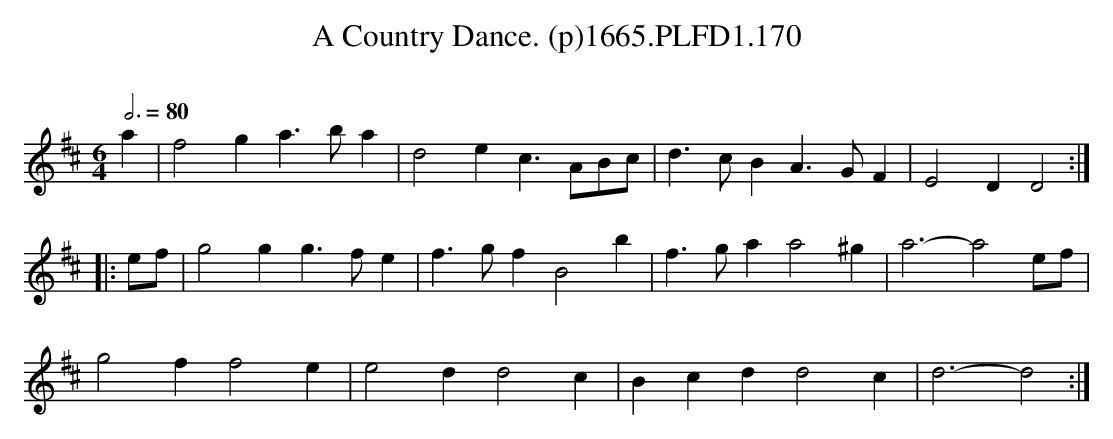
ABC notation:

X:1
T:Country Dance. (p)1665.PLFD1.170, A
M:6/4
L:1/4
Q:3/4=80
O:
K:D
a|f2ga>ba|d2ec>AB/c/|d>cBA>GF|E2DD2:|
|:e/f/|g2gg>fe|f>gfB2b|f>gaa2^g|a3-a2e/f/|
g2ff2e|e2dd2c|Bcdd2c|d3-d2:|
